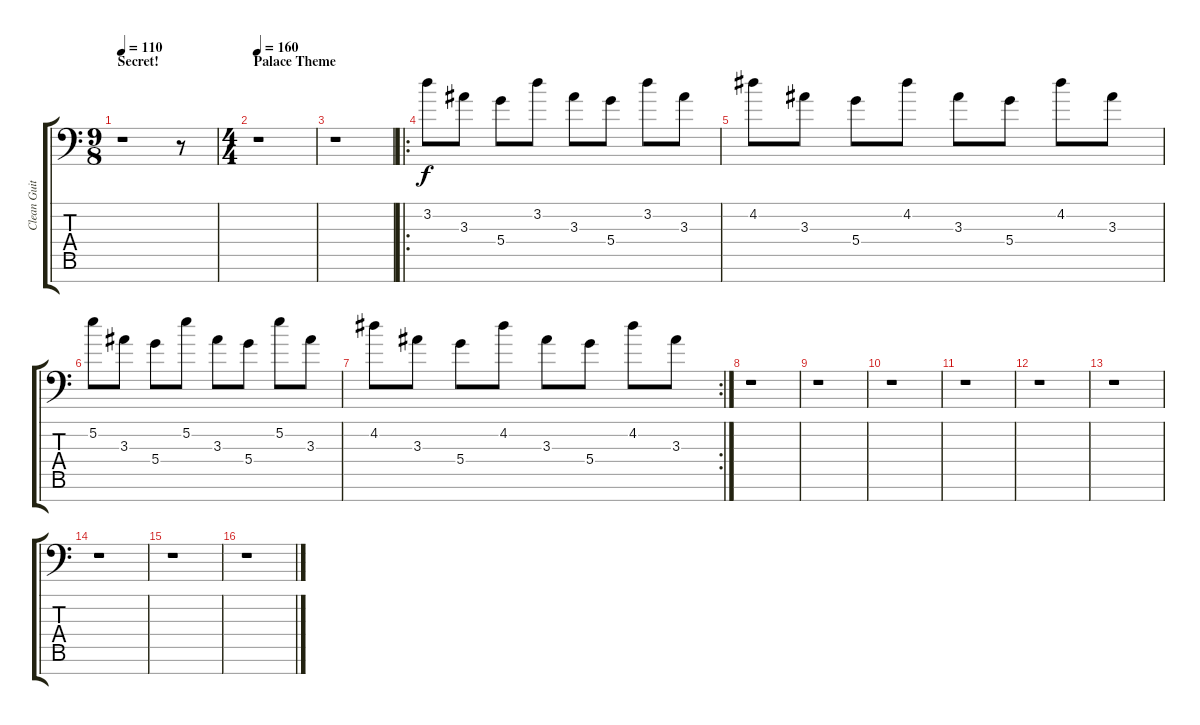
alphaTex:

\track ("Clean Guitar" "Clean Guit") {instrument electricguitarclean}
\staff {score tabs}
\tuning (E4 B3 G3 D3 A2 E2 A1) {hide}
\ts (9 8)
\section ("" "Secret!")
\tempo 110
\clef f4
\ks c
r.1{dy f} r.8 |
\ts (4 4)
\section ("" "Palace Theme")
\tempo 160
r.1 |
r.1 |
\ro
3.2.8 3.3.8 5.4.8 3.2.8 3.3.8 5.4.8 3.2.8 3.3.8 |
4.2.8 3.3.8 5.4.8 4.2.8 3.3.8 5.4.8 4.2.8 3.3.8 |
5.2.8 3.3.8 5.4.8 5.2.8 3.3.8 5.4.8 5.2.8 3.3.8 |
\rc 2
4.2.8 3.3.8 5.4.8 4.2.8 3.3.8 5.4.8 4.2.8 3.3.8 |
r.1 |
r.1 |
r.1 |
r.1 |
r.1 |
r.1 |
r.1 |
r.1 |
r.1
